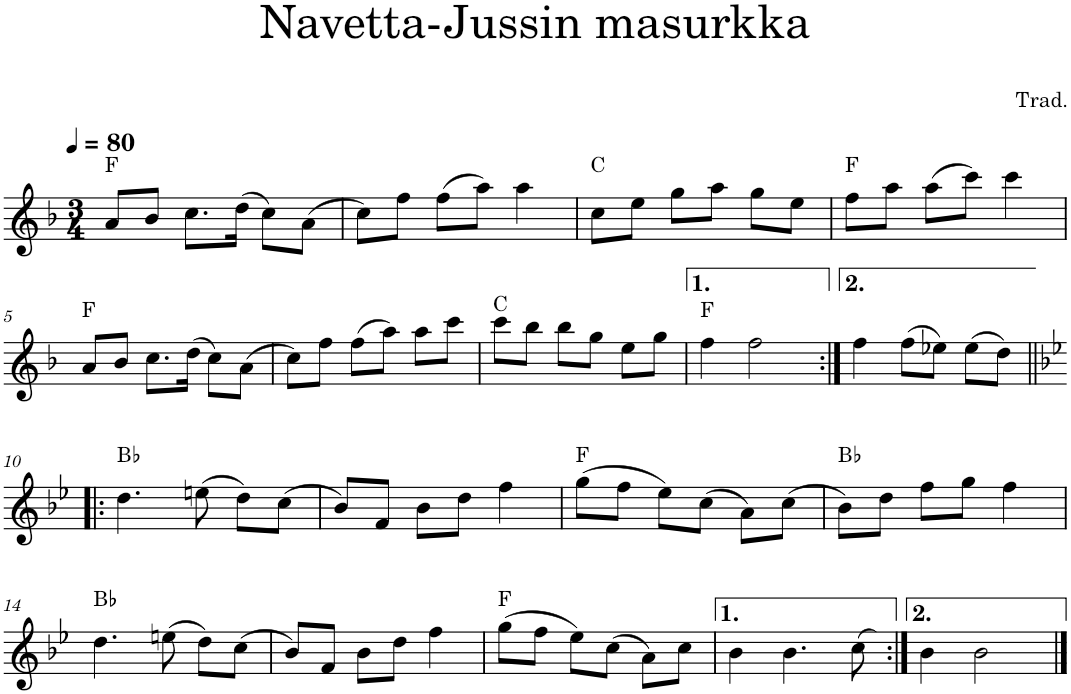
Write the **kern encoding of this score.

**kern	**harte
*part1	*part1
*staff1	*
*I"Violin	*
*I'Vln.	*
*clefG2	*
*k[b-]	*
*M3/4	*
*MM80	*
=1	=1
8a/L	F:maj
8b-/J	.
8.cc\L	.
(16dd\Jk	.
8cc\L)	.
(8a\J	.
=2	=2
8cc\L)	.
8ff\J	.
(8ff\L	.
8aa\J)	.
4aa\	.
=3	=3
8cc\L	C:maj
8ee\J	.
8gg\L	.
8aa\J	.
8gg\L	.
8ee\J	.
=4	=4
8ff\L	F:maj
8aa\J	.
(8aa\L	.
8ccc\J)	.
4ccc\	.
!!LO:LB:g=z
=5	=5
8a/L	F:maj
8b-/J	.
8.cc\L	.
(16dd\Jk	.
8cc\L)	.
(8a\J	.
=6	=6
8cc\L)	.
8ff\J	.
(8ff\L	.
8aa\J)	.
8aa\L	.
8ccc\J	.
=7	=7
8ccc\L	C:maj
8bb-\J	.
8bb-\L	.
8gg\J	.
8ee\L	.
8gg\J	.
=8	=8
4ff\	F:maj
2ff\	.
=9:|!	=9:|!
4ff\	.
(8ff\L	.
8ee-X\J)	.
(8ee-\L	.
8dd\J)	.
!!LO:LB:g=z
=10!|:	=10!|:
*k[b-e-]	*
4.dd\	Bb:maj
(8een\	.
8dd\L)	.
(8cc\J	.
=11	=11
8b-/L)	.
8f/J	.
8b-\L	.
8dd\J	.
4ff\	.
=12	=12
(8gg\L	F:maj
8ff\J	.
8ee-\L)	.
(8cc\J	.
8a\L)	.
(8cc\J	.
=13	=13
8b-\L)	Bb:maj
8dd\J	.
8ff\L	.
8gg\J	.
4ff\	.
!!LO:LB:g=z
=14	=14
4.dd\	Bb:maj
(8een\	.
8dd\L)	.
(8cc\J	.
=15	=15
8b-/L)	.
8f/J	.
8b-\L	.
8dd\J	.
4ff\	.
=16	=16
(8gg\L	F:maj
8ff\J	.
8ee-\L)	.
(8cc\J	.
8a\L)	.
8cc\J	.
=17	=17
4b-\	.
4.b-\	.
(8cc\	.
=18:|!	=18:|!
4b-\)	.
2b-\	.
==	==
*-	*-
